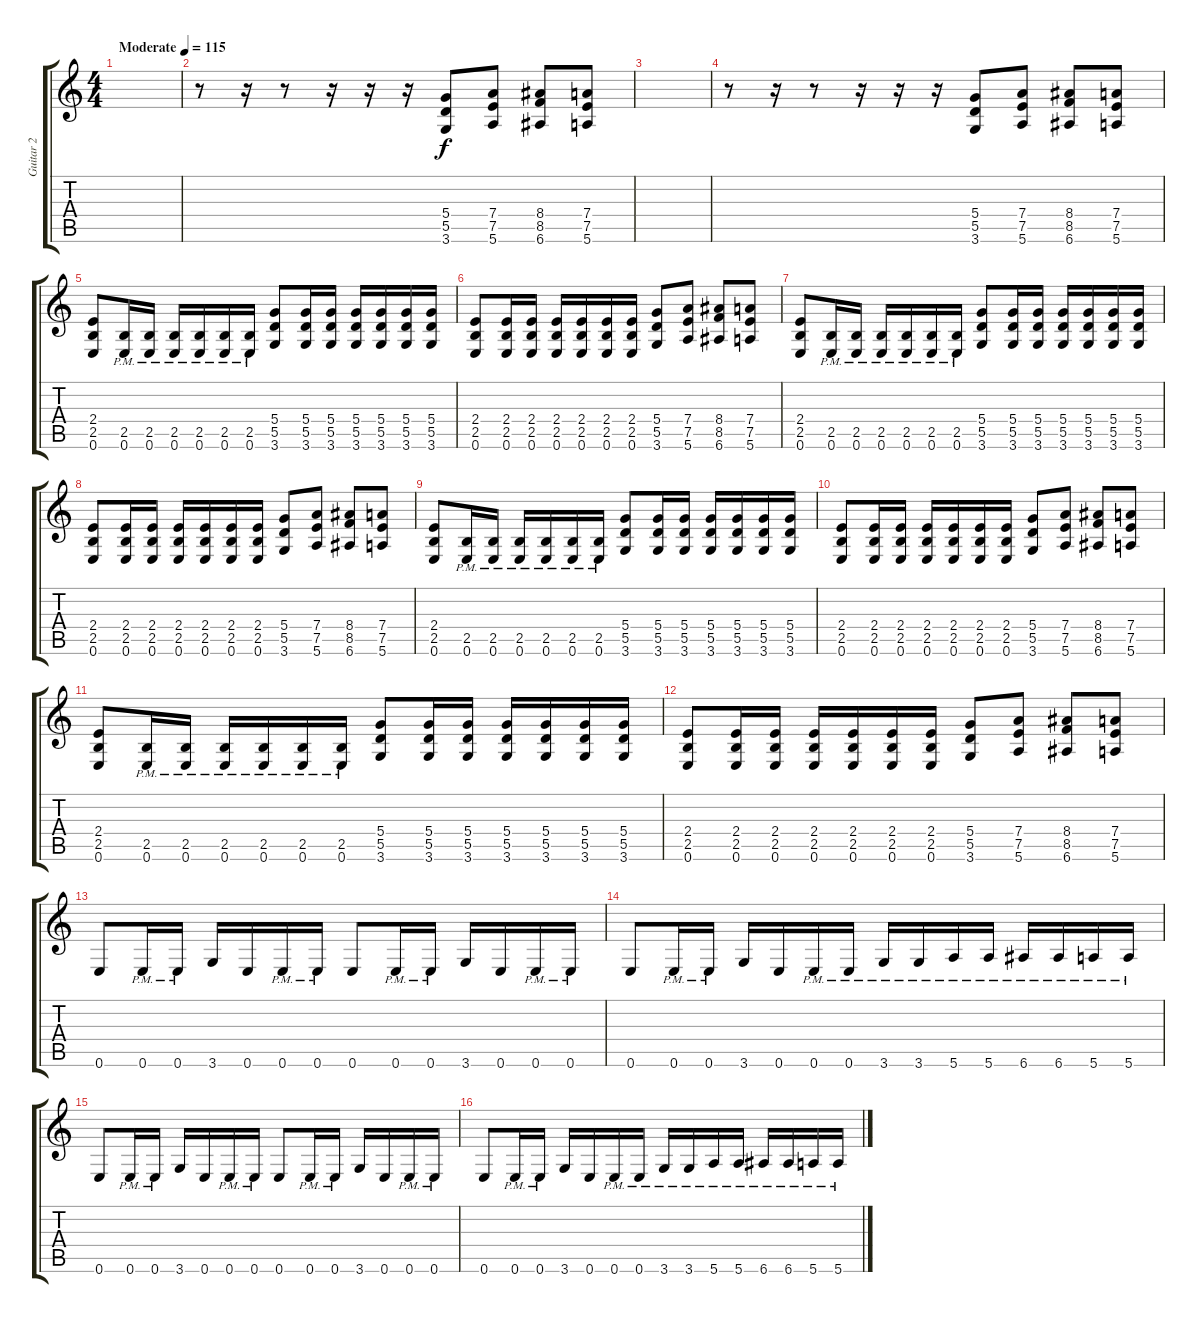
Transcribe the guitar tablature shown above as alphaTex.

\track ("Guitar 2" "Guitar 2") {instrument distortionguitar}
\staff {score tabs}
\tuning (E4 B3 G3 D3 A2 E2) {hide}
\ts (4 4)
\tempo (115 "Moderate")
\clef g2
\ks c
|
r.8 r.16 r.8 r.16 r.16 r.16 (5.4 5.5 3.6).8 (7.4 7.5 5.6).8 (8.4 8.5 6.6).8 (7.4 7.5 5.6).8 |
|
r.8 r.16 r.8 r.16 r.16 r.16 (5.4 5.5 3.6).8 (7.4 7.5 5.6).8 (8.4 8.5 6.6).8 (7.4 7.5 5.6).8 |
(2.4 2.5 0.6).8 (2.5{pm} 0.6{pm}).16 (2.5{pm} 0.6{pm}).16 (2.5{pm} 0.6{pm}).16 (2.5{pm} 0.6{pm}).16 (2.5{pm} 0.6{pm}).16 (2.5{pm} 0.6{pm}).16 (5.4 5.5 3.6).8 (5.4 5.5 3.6).16 (5.4 5.5 3.6).16 (5.4 5.5 3.6).16 (5.4 5.5 3.6).16 (5.4 5.5 3.6).16 (5.4 5.5 3.6).16 |
(2.4 2.5 0.6).8 (2.4 2.5 0.6).16 (2.4 2.5 0.6).16 (2.4 2.5 0.6).16 (2.4 2.5 0.6).16 (2.4 2.5 0.6).16 (2.4 2.5 0.6).16 (5.4 5.5 3.6).8 (7.4 7.5 5.6).8 (8.4 8.5 6.6).8 (7.4 7.5 5.6).8 |
(2.4 2.5 0.6).8 (2.5{pm} 0.6{pm}).16 (2.5{pm} 0.6{pm}).16 (2.5{pm} 0.6{pm}).16 (2.5{pm} 0.6{pm}).16 (2.5{pm} 0.6{pm}).16 (2.5{pm} 0.6{pm}).16 (5.4 5.5 3.6).8 (5.4 5.5 3.6).16 (5.4 5.5 3.6).16 (5.4 5.5 3.6).16 (5.4 5.5 3.6).16 (5.4 5.5 3.6).16 (5.4 5.5 3.6).16 |
(2.4 2.5 0.6).8 (2.4 2.5 0.6).16 (2.4 2.5 0.6).16 (2.4 2.5 0.6).16 (2.4 2.5 0.6).16 (2.4 2.5 0.6).16 (2.4 2.5 0.6).16 (5.4 5.5 3.6).8 (7.4 7.5 5.6).8 (8.4 8.5 6.6).8 (7.4 7.5 5.6).8 |
(2.4 2.5 0.6).8 (2.5{pm} 0.6{pm}).16 (2.5{pm} 0.6{pm}).16 (2.5{pm} 0.6{pm}).16 (2.5{pm} 0.6{pm}).16 (2.5{pm} 0.6{pm}).16 (2.5{pm} 0.6{pm}).16 (5.4 5.5 3.6).8 (5.4 5.5 3.6).16 (5.4 5.5 3.6).16 (5.4 5.5 3.6).16 (5.4 5.5 3.6).16 (5.4 5.5 3.6).16 (5.4 5.5 3.6).16 |
(2.4 2.5 0.6).8 (2.4 2.5 0.6).16 (2.4 2.5 0.6).16 (2.4 2.5 0.6).16 (2.4 2.5 0.6).16 (2.4 2.5 0.6).16 (2.4 2.5 0.6).16 (5.4 5.5 3.6).8 (7.4 7.5 5.6).8 (8.4 8.5 6.6).8 (7.4 7.5 5.6).8 |
(2.4 2.5 0.6).8 (2.5{pm} 0.6{pm}).16 (2.5{pm} 0.6{pm}).16 (2.5{pm} 0.6{pm}).16 (2.5{pm} 0.6{pm}).16 (2.5{pm} 0.6{pm}).16 (2.5{pm} 0.6{pm}).16 (5.4 5.5 3.6).8 (5.4 5.5 3.6).16 (5.4 5.5 3.6).16 (5.4 5.5 3.6).16 (5.4 5.5 3.6).16 (5.4 5.5 3.6).16 (5.4 5.5 3.6).16 |
(2.4 2.5 0.6).8 (2.4 2.5 0.6).16 (2.4 2.5 0.6).16 (2.4 2.5 0.6).16 (2.4 2.5 0.6).16 (2.4 2.5 0.6).16 (2.4 2.5 0.6).16 (5.4 5.5 3.6).8 (7.4 7.5 5.6).8 (8.4 8.5 6.6).8 (7.4 7.5 5.6).8 |
0.6.8 0.6{pm}.16 0.6{pm}.16 3.6.16 0.6.16 0.6{pm}.16 0.6{pm}.16 0.6.8 0.6{pm}.16 0.6{pm}.16 3.6.16 0.6.16 0.6{pm}.16 0.6{pm}.16 |
0.6.8 0.6{pm}.16 0.6{pm}.16 3.6.16 0.6.16 0.6{pm}.16 0.6{pm}.16 3.6{pm}.16 3.6{pm}.16 5.6{pm}.16 5.6{pm}.16 6.6{pm}.16 6.6{pm}.16 5.6{pm}.16 5.6{pm}.16 |
0.6.8 0.6{pm}.16 0.6{pm}.16 3.6.16 0.6.16 0.6{pm}.16 0.6{pm}.16 0.6.8 0.6{pm}.16 0.6{pm}.16 3.6.16 0.6.16 0.6{pm}.16 0.6{pm}.16 |
0.6.8 0.6{pm}.16 0.6{pm}.16 3.6.16 0.6.16 0.6{pm}.16 0.6{pm}.16 3.6{pm}.16 3.6{pm}.16 5.6{pm}.16 5.6{pm}.16 6.6{pm}.16 6.6{pm}.16 5.6{pm}.16 5.6{pm}.16
